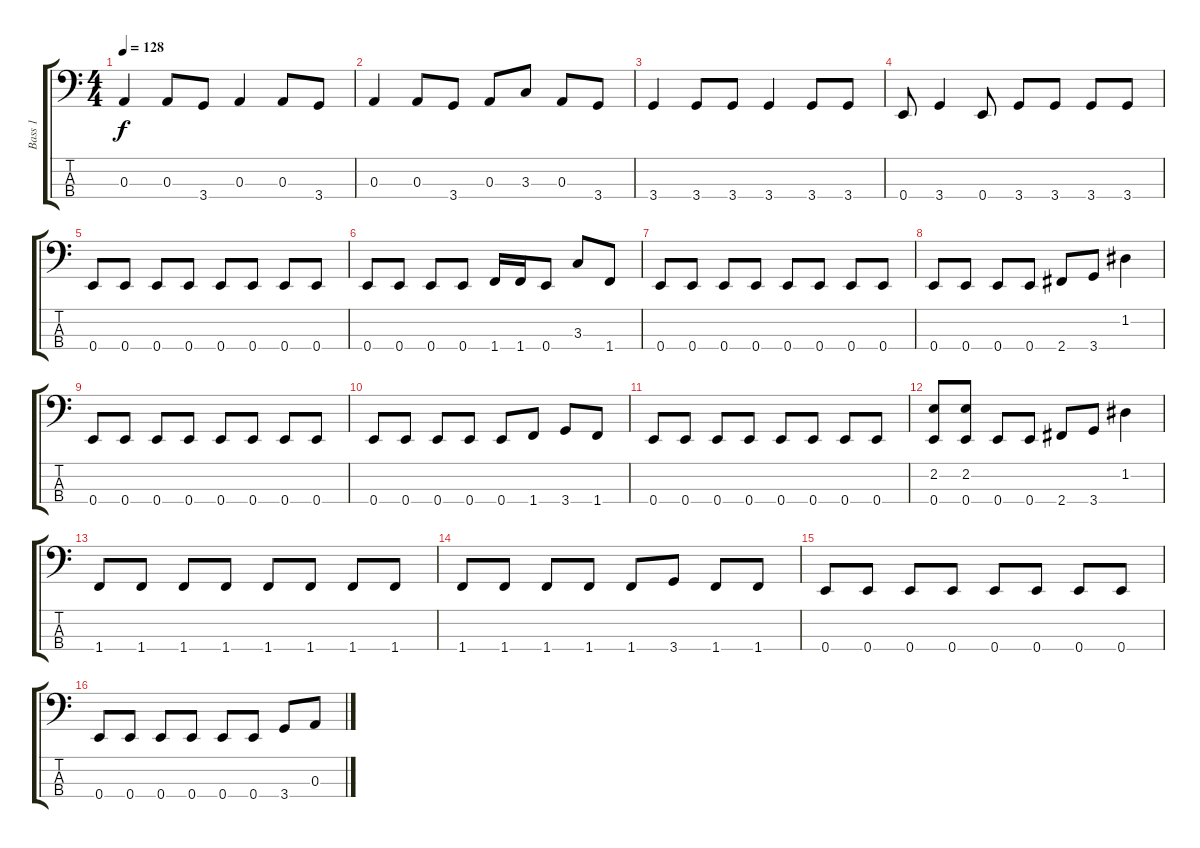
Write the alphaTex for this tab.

\track ("Bass 1" "Bass 1") {instrument electricbasspick}
\staff {score tabs}
\tuning (G2 D2 A1 E1) {hide}
\ts (4 4)
\tempo 128
\clef f4
\ks c
0.3.4{dy f} 0.3.8 3.4.8 0.3.4 0.3.8 3.4.8 |
0.3.4 0.3.8 3.4.8 0.3.8 3.3.8 0.3.8 3.4.8 |
3.4.4 3.4.8 3.4.8 3.4.4 3.4.8 3.4.8 |
0.4.8 3.4.4 0.4.8 3.4.8 3.4.8 3.4.8 3.4.8 |
0.4.8 0.4.8 0.4.8 0.4.8 0.4.8 0.4.8 0.4.8 0.4.8 |
0.4.8 0.4.8 0.4.8 0.4.8 1.4.16 1.4.16 0.4.8 3.3.8 1.4.8 |
0.4.8 0.4.8 0.4.8 0.4.8 0.4.8 0.4.8 0.4.8 0.4.8 |
0.4.8 0.4.8 0.4.8 0.4.8 2.4.8 3.4.8 1.2.4 |
0.4.8 0.4.8 0.4.8 0.4.8 0.4.8 0.4.8 0.4.8 0.4.8 |
0.4.8 0.4.8 0.4.8 0.4.8 0.4.8 1.4.8 3.4.8 1.4.8 |
0.4.8 0.4.8 0.4.8 0.4.8 0.4.8 0.4.8 0.4.8 0.4.8 |
(2.2 0.4).8 (2.2 0.4).8 0.4.8 0.4.8 2.4.8 3.4.8 1.2.4 |
1.4.8 1.4.8 1.4.8 1.4.8 1.4.8 1.4.8 1.4.8 1.4.8 |
1.4.8 1.4.8 1.4.8 1.4.8 1.4.8 3.4.8 1.4.8 1.4.8 |
0.4.8 0.4.8 0.4.8 0.4.8 0.4.8 0.4.8 0.4.8 0.4.8 |
0.4.8 0.4.8 0.4.8 0.4.8 0.4.8 0.4.8 3.4.8 0.3.8
